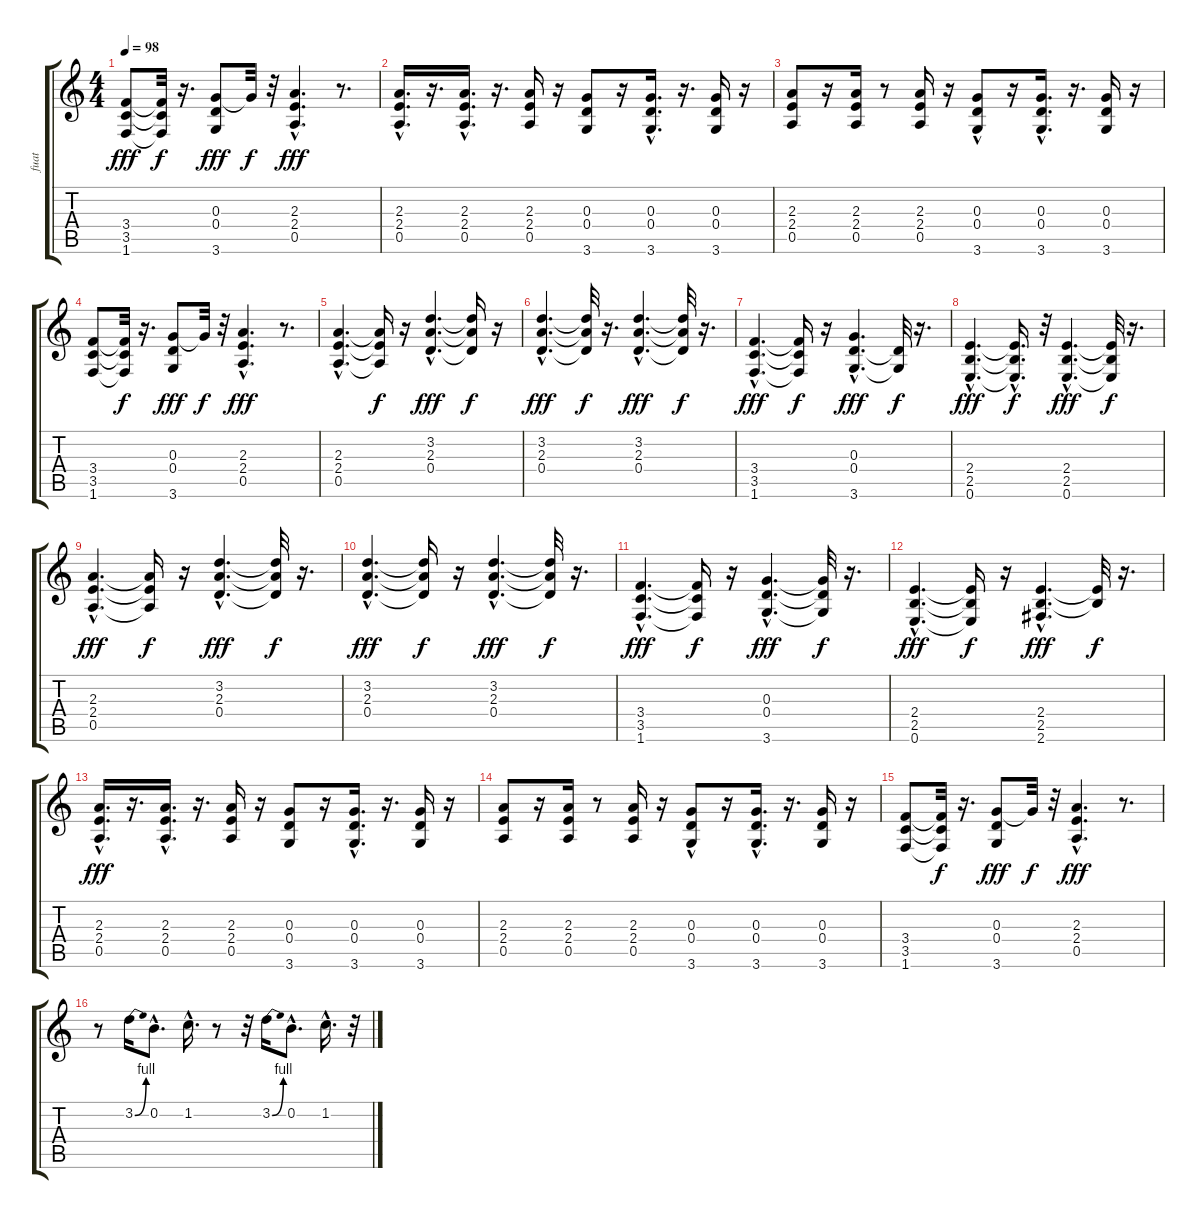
\track ("fuat" "fuat") {instrument distortionguitar}
\staff {score tabs}
\tuning (E4 B3 G3 D3 A2 E2) {hide}
\ts (4 4)
\tempo 98
\clef g2
\ks c
(3.4 3.5 1.6).8{dy fff} (3.4{t} 3.5{t} 1.6{t}).32{dy f} r.16{d} (0.3 0.4 3.6).8{dy fff} 0.3{t}.32{dy f} r.32 (2.3{hac} 2.4{hac} 0.5{hac}).4{d dy fff} r.8{d} |
(2.3{hac} 2.4{hac} 0.5{hac}).16{d} r.16{d} (2.3{hac} 2.4 0.5{hac}).16{d} r.16{d} (2.3 2.4 0.5).16 r.16 (0.3 0.4 3.6).8 r.16 (0.3{hac} 0.4 3.6{hac}).16{d} r.16{d} (0.3 0.4 3.6).16 r.16 |
(2.3 2.4 0.5).8 r.16 (2.3 2.4 0.5).16 r.8 (2.3 2.4 0.5).16 r.16 (0.3 0.4{hac} 3.6).8 r.16 (0.3{hac} 0.4{hac} 3.6{hac}).16{d} r.16{d} (0.3 0.4 3.6).16 r.16 |
(3.4 3.5 1.6).8 (3.4{t} 3.5{t} 1.6{t}).32{dy f} r.16{d} (0.3 0.4 3.6).8{dy fff} 0.3{t}.32{dy f} r.32 (2.3{hac} 2.4{hac} 0.5{hac}).4{d dy fff} r.8{d} |
(2.3{hac} 2.4{hac} 0.5{hac}).4{d} (2.3{t} 2.4{t} 0.5{t}).16{dy f} r.16 (3.2{hac} 2.3{hac} 0.4{hac}).4{d dy fff} (3.2{t} 2.3{t} 0.4{t}).16{dy f} r.16 |
(3.2{hac} 2.3{hac} 0.4{hac}).4{d dy fff} (3.2{t} 2.3{t} 0.4{t}).32{dy f} r.16{d} (3.2{hac} 2.3{hac} 0.4{hac}).4{d dy fff} (3.2{t} 2.3{t} 0.4{t}).32{dy f} r.16{d} |
(3.4{hac} 3.5{hac} 1.6{hac}).4{d dy fff} (3.4{t} 3.5{t} 1.6{t}).16{dy f} r.16 (0.3{hac} 0.4{hac} 3.6{hac}).4{d dy fff} (0.4{t} 3.6{t}).32{dy f} r.16{d} |
(2.4{hac} 2.5{hac} 0.6{hac}).4{d dy fff} (2.4{t} 2.5{hac t} 0.6{t}).16{d dy f} r.32 (2.4{hac} 2.5{hac} 0.6{hac}).4{d dy fff} (2.4{t} 2.5{t} 0.6{t}).32{dy f} r.16{d} |
(2.3{hac} 2.4{hac} 0.5{hac}).4{d dy fff} (2.3{t} 2.4{t} 0.5{t}).16{dy f} r.16 (3.2{hac} 2.3{hac} 0.4{hac}).4{d dy fff} (3.2{t} 2.3{t} 0.4{t}).32{dy f} r.16{d} |
(3.2{hac} 2.3{hac} 0.4{hac}).4{d dy fff} (3.2{t} 2.3{t} 0.4{t}).16{dy f} r.16 (3.2{hac} 2.3{hac} 0.4{hac}).4{d dy fff} (3.2{t} 2.3{t} 0.4{t}).32{dy f} r.16{d} |
(3.4{hac} 3.5{hac} 1.6{hac}).4{d dy fff} (3.4{t} 3.5{t} 1.6{t}).16{dy f} r.16 (0.3{hac} 0.4{hac} 3.6{hac}).4{d dy fff} (0.3{t} 0.4{t} 3.6{t}).32{dy f} r.16{d} |
(2.4{hac} 2.5{hac} 0.6{hac}).4{d dy fff} (2.4{t} 2.5{t} 0.6{t}).16{dy f} r.16 (2.4{hac} 2.5{hac} 2.6).4{d dy fff} (2.4{t} 2.5{t}).32{dy f} r.16{d} |
(2.3{hac} 2.4{hac} 0.5{hac}).16{d dy fff} r.16{d} (2.3{hac} 2.4 0.5{hac}).16{d} r.16{d} (2.3 2.4 0.5).16 r.16 (0.3 0.4 3.6).8 r.16 (0.3{hac} 0.4 3.6{hac}).16{d} r.16{d} (0.3 0.4 3.6).16 r.16 |
(2.3 2.4 0.5).8 r.16 (2.3 2.4 0.5).16 r.8 (2.3 2.4 0.5).16 r.16 (0.3 0.4{hac} 3.6).8 r.16 (0.3{hac} 0.4{hac} 3.6{hac}).16{d} r.16{d} (0.3 0.4 3.6).16 r.16 |
(3.4 3.5 1.6).8 (3.4{t} 3.5{t} 1.6{t}).32{dy f} r.16{d} (0.3 0.4 3.6).8{dy fff} 0.3{t}.32{dy f} r.32 (2.3{hac} 2.4{hac} 0.5{hac}).4{d dy fff} r.8{d} |
r.8 3.2{be (bend 0 0 60 4)}.16 0.2{hac}.8{d} 1.2{hac}.16{d} r.8 r.32 3.2{be (bend 0 0 60 4)}.16 0.2{hac}.8{d} 1.2{hac}.16{d} r.32
